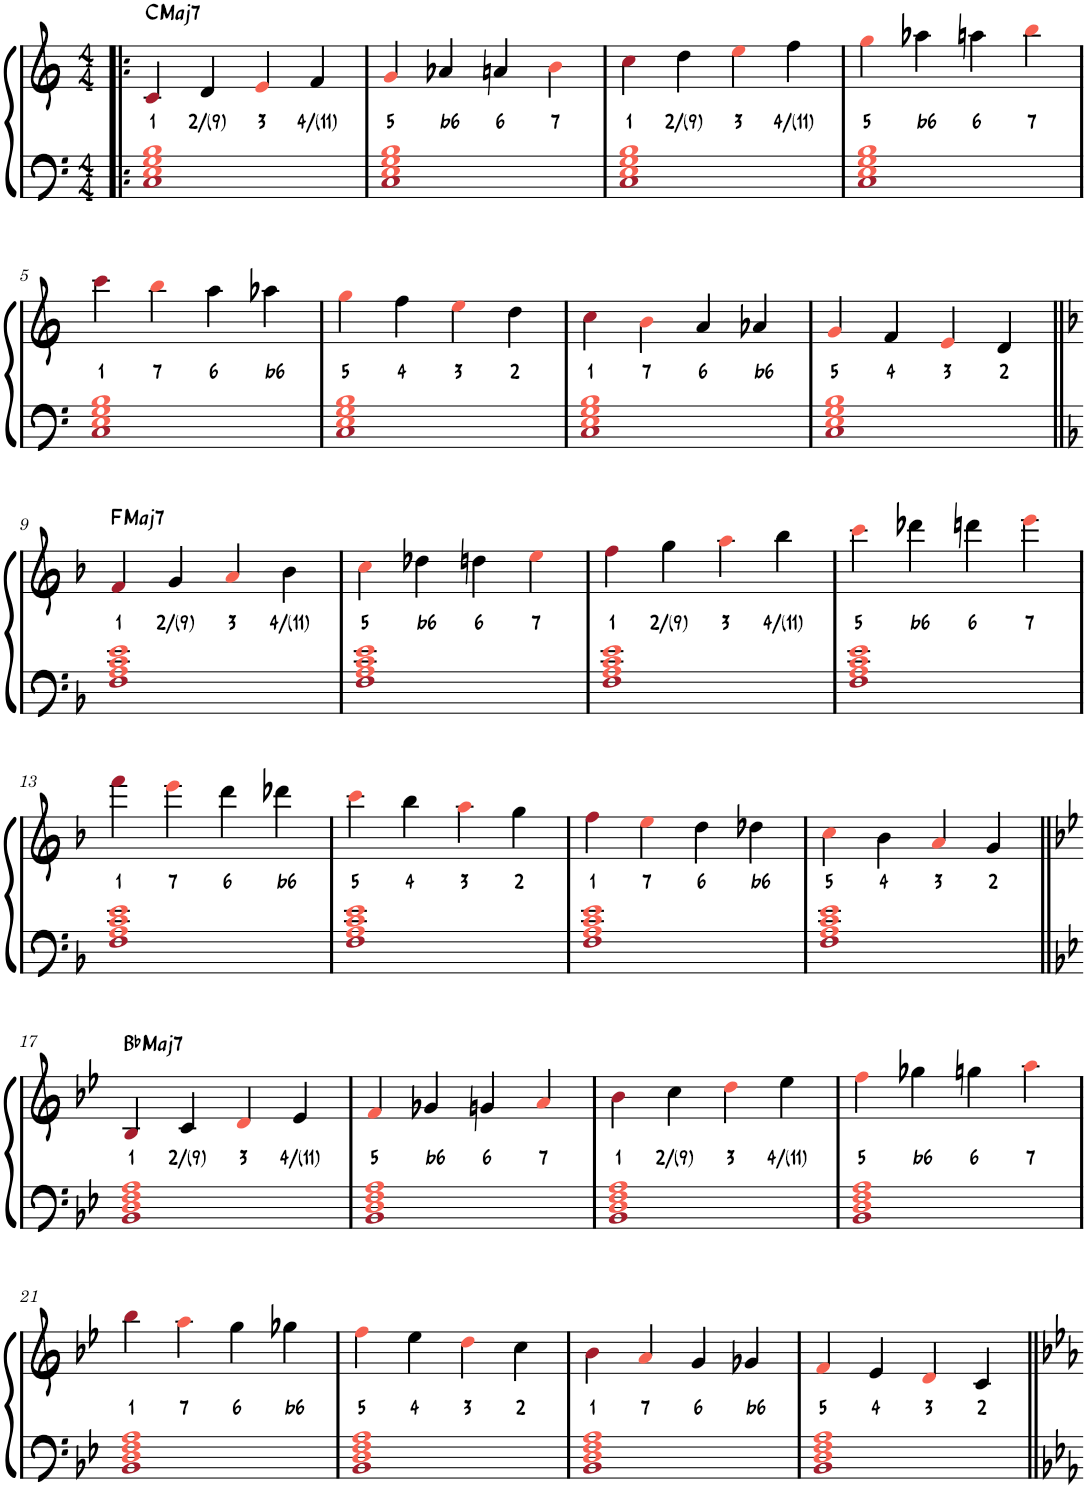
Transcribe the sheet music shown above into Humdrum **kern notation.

**kern	**kern	**text	**harte
*part1	*part1	*part1	*part1
*staff2	*staff1	*staff1	*
*I"Piano	*	*	*
*I'Pno.	*	*	*
*clefF4	*clefG2	*	*
*k[]	*k[]	*	*
*M4/4	*M4/4	*	*
=1!|:	=1!|:	=1!|:	=1!|:
!	!	!LO:LY:b	!LO:H:kt=Maj7
1Ci 1Ej 1Gj 1Bj	4ci/	1	C:maj7
!	!	!LO:LY:b	!
.	4d/	2/(9)	.
!	!	!LO:LY:b	!
.	4ej/	3	.
!	!	!LO:LY:b	!
.	4f/	4/(11)	.
=2	=2	=2	=2
!	!	!LO:LY:b	!
1Ci 1Ej 1Gj 1Bj	4gj/	5	.
!	!	!LO:LY:b	!
.	4a-X/	b6	.
!	!	!LO:LY:b	!
.	4an/	6	.
!	!	!LO:LY:b	!
.	4bj\	7	.
=3	=3	=3	=3
!	!	!LO:LY:b	!
1Ci 1Ej 1Gj 1Bj	4cci\	1	.
!	!	!LO:LY:b	!
.	4dd\	2/(9)	.
!	!	!LO:LY:b	!
.	4eej\	3	.
!	!	!LO:LY:b	!
.	4ff\	4/(11)	.
=4	=4	=4	=4
!	!	!LO:LY:b	!
1Ci 1Ej 1Gj 1Bj	4ggj\	5	.
!	!	!LO:LY:b	!
.	4aa-X\	b6	.
!	!	!LO:LY:b	!
.	4aan\	6	.
!	!	!LO:LY:b	!
.	4bbj\	7	.
!!LO:LB:g=z
=5	=5	=5	=5
!	!	!LO:LY:b	!
1Ci 1Ej 1Gj 1Bj	4ccci\	1	.
!	!	!LO:LY:b	!
.	4bbj\	7	.
!	!	!LO:LY:b	!
.	4aa\	6	.
!	!	!LO:LY:b	!
.	4aa-X\	b6	.
=6	=6	=6	=6
!	!	!LO:LY:b	!
1Ci 1Ej 1Gj 1Bj	4ggj\	5	.
!	!	!LO:LY:b	!
.	4ff\	4	.
!	!	!LO:LY:b	!
.	4eej\	3	.
!	!	!LO:LY:b	!
.	4dd\	2	.
=7	=7	=7	=7
!	!	!LO:LY:b	!
1Ci 1Ej 1Gj 1Bj	4cci\	1	.
!	!	!LO:LY:b	!
.	4bj\	7	.
!	!	!LO:LY:b	!
.	4a/	6	.
!	!	!LO:LY:b	!
.	4a-X/	b6	.
=8	=8	=8	=8
!	!	!LO:LY:b	!
1Ci 1Ej 1Gj 1Bj	4gj/	5	.
!	!	!LO:LY:b	!
.	4f/	4	.
!	!	!LO:LY:b	!
.	4ej/	3	.
!	!	!LO:LY:b	!
.	4d/	2	.
!!LO:LB:g=z
=9||	=9||	=9||	=9||
*k[b-]	*k[b-]	*	*
!	!	!LO:LY:b	!LO:H:kt=Maj7
1Fi 1Aj 1cj 1ej	4fi/	1	F:maj7
!	!	!LO:LY:b	!
.	4g/	2/(9)	.
!	!	!LO:LY:b	!
.	4aj/	3	.
!	!	!LO:LY:b	!
.	4b-\	4/(11)	.
=10	=10	=10	=10
!	!	!LO:LY:b	!
1Fi 1Aj 1cj 1ej	4ccj\	5	.
!	!	!LO:LY:b	!
.	4dd-X\	b6	.
!	!	!LO:LY:b	!
.	4ddn\	6	.
!	!	!LO:LY:b	!
.	4eej\	7	.
=11	=11	=11	=11
!	!	!LO:LY:b	!
1Fi 1Aj 1cj 1ej	4ffi\	1	.
!	!	!LO:LY:b	!
.	4gg\	2/(9)	.
!	!	!LO:LY:b	!
.	4aaj\	3	.
!	!	!LO:LY:b	!
.	4bb-\	4/(11)	.
=12	=12	=12	=12
!	!	!LO:LY:b	!
1Fi 1Aj 1cj 1ej	4cccj\	5	.
!	!	!LO:LY:b	!
.	4ddd-X\	b6	.
!	!	!LO:LY:b	!
.	4dddn\	6	.
!	!	!LO:LY:b	!
.	4eeej\	7	.
!!LO:LB:g=z
=13	=13	=13	=13
!	!	!LO:LY:b	!
1Fi 1Aj 1cj 1ej	4fffi\	1	.
!	!	!LO:LY:b	!
.	4eeej\	7	.
!	!	!LO:LY:b	!
.	4ddd\	6	.
!	!	!LO:LY:b	!
.	4ddd-X\	b6	.
=14	=14	=14	=14
!	!	!LO:LY:b	!
1Fi 1Aj 1cj 1ej	4cccj\	5	.
!	!	!LO:LY:b	!
.	4bb-\	4	.
!	!	!LO:LY:b	!
.	4aaj\	3	.
!	!	!LO:LY:b	!
.	4gg\	2	.
=15	=15	=15	=15
!	!	!LO:LY:b	!
1Fi 1Aj 1cj 1ej	4ffi\	1	.
!	!	!LO:LY:b	!
.	4eej\	7	.
!	!	!LO:LY:b	!
.	4dd\	6	.
!	!	!LO:LY:b	!
.	4dd-X\	b6	.
=16	=16	=16	=16
!	!	!LO:LY:b	!
1Fi 1Aj 1cj 1ej	4ccj\	5	.
!	!	!LO:LY:b	!
.	4b-\	4	.
!	!	!LO:LY:b	!
.	4aj/	3	.
!	!	!LO:LY:b	!
.	4g/	2	.
!!LO:LB:g=z
=17||	=17||	=17||	=17||
*k[b-e-]	*k[b-e-]	*	*
!	!	!LO:LY:b	!LO:H:kt=Maj7
1BB-i 1Dj 1Fj 1Aj	4B-i/	1	Bb:maj7
!	!	!LO:LY:b	!
.	4c/	2/(9)	.
!	!	!LO:LY:b	!
.	4dj/	3	.
!	!	!LO:LY:b	!
.	4e-/	4/(11)	.
=18	=18	=18	=18
!	!	!LO:LY:b	!
1BB-i 1Dj 1Fj 1Aj	4fj/	5	.
!	!	!LO:LY:b	!
.	4g-X/	b6	.
!	!	!LO:LY:b	!
.	4gn/	6	.
!	!	!LO:LY:b	!
.	4aj/	7	.
=19	=19	=19	=19
!	!	!LO:LY:b	!
1BB-i 1Dj 1Fj 1Aj	4b-i\	1	.
!	!	!LO:LY:b	!
.	4cc\	2/(9)	.
!	!	!LO:LY:b	!
.	4ddj\	3	.
!	!	!LO:LY:b	!
.	4ee-\	4/(11)	.
=20	=20	=20	=20
!	!	!LO:LY:b	!
1BB-i 1Dj 1Fj 1Aj	4ffj\	5	.
!	!	!LO:LY:b	!
.	4gg-X\	b6	.
!	!	!LO:LY:b	!
.	4ggn\	6	.
!	!	!LO:LY:b	!
.	4aaj\	7	.
!!LO:LB:g=z
=21	=21	=21	=21
!	!	!LO:LY:b	!
1BB-i 1Dj 1Fj 1Aj	4bb-i\	1	.
!	!	!LO:LY:b	!
.	4aaj\	7	.
!	!	!LO:LY:b	!
.	4gg\	6	.
!	!	!LO:LY:b	!
.	4gg-X\	b6	.
=22	=22	=22	=22
!	!	!LO:LY:b	!
1BB-i 1Dj 1Fj 1Aj	4ffj\	5	.
!	!	!LO:LY:b	!
.	4ee-\	4	.
!	!	!LO:LY:b	!
.	4ddj\	3	.
!	!	!LO:LY:b	!
.	4cc\	2	.
=23	=23	=23	=23
!	!	!LO:LY:b	!
1BB-i 1Dj 1Fj 1Aj	4b-i\	1	.
!	!	!LO:LY:b	!
.	4aj/	7	.
!	!	!LO:LY:b	!
.	4g/	6	.
!	!	!LO:LY:b	!
.	4g-X/	b6	.
=24	=24	=24	=24
!	!	!LO:LY:b	!
1BB-i 1Dj 1Fj 1Aj	4fj/	5	.
!	!	!LO:LY:b	!
.	4e-/	4	.
!	!	!LO:LY:b	!
.	4dj/	3	.
!	!	!LO:LY:b	!
.	4c/	2	.
=||	=||	=||	=||
*-	*-	*-	*-
